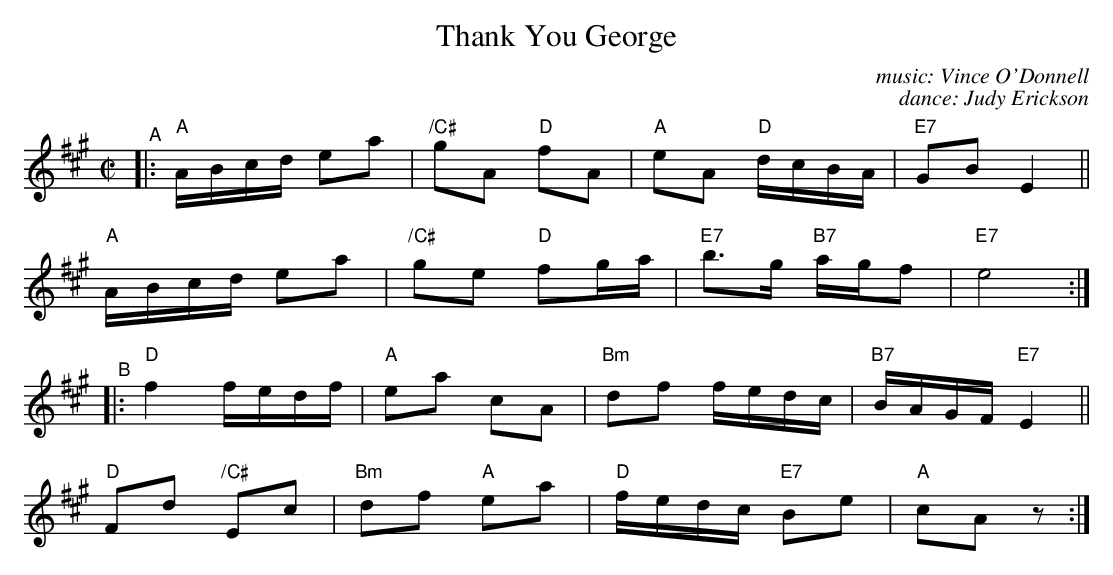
X:1
T: Thank You George
C: music: Vince O'Donnell
C: dance: Judy Erickson
M: C|
L: 1/16
K: A
"^A"|:\
"A"ABcd e2a2 | "/C#"g2A2 "D"f2A2 | "A"e2A2 "D"dcBA | "E7"G2B2 E4 ||
"A"ABcd e2a2 | "/C#"g2e2 "D"f2ga | "E7"b3g "B7"agf2 | "E7"e8 :|
"^B"|:\
"D"f4 fedf | "A"e2a2 c2A2 | "Bm"d2f2 fedc | "B7"BAGF "E7"E4 ||
"D"F2d2 "/C#"E2c2 | "Bm"d2f2 "A"e2a2 | "D"fedc "E7"B2e2 | "A"c2A2 z2 :|
